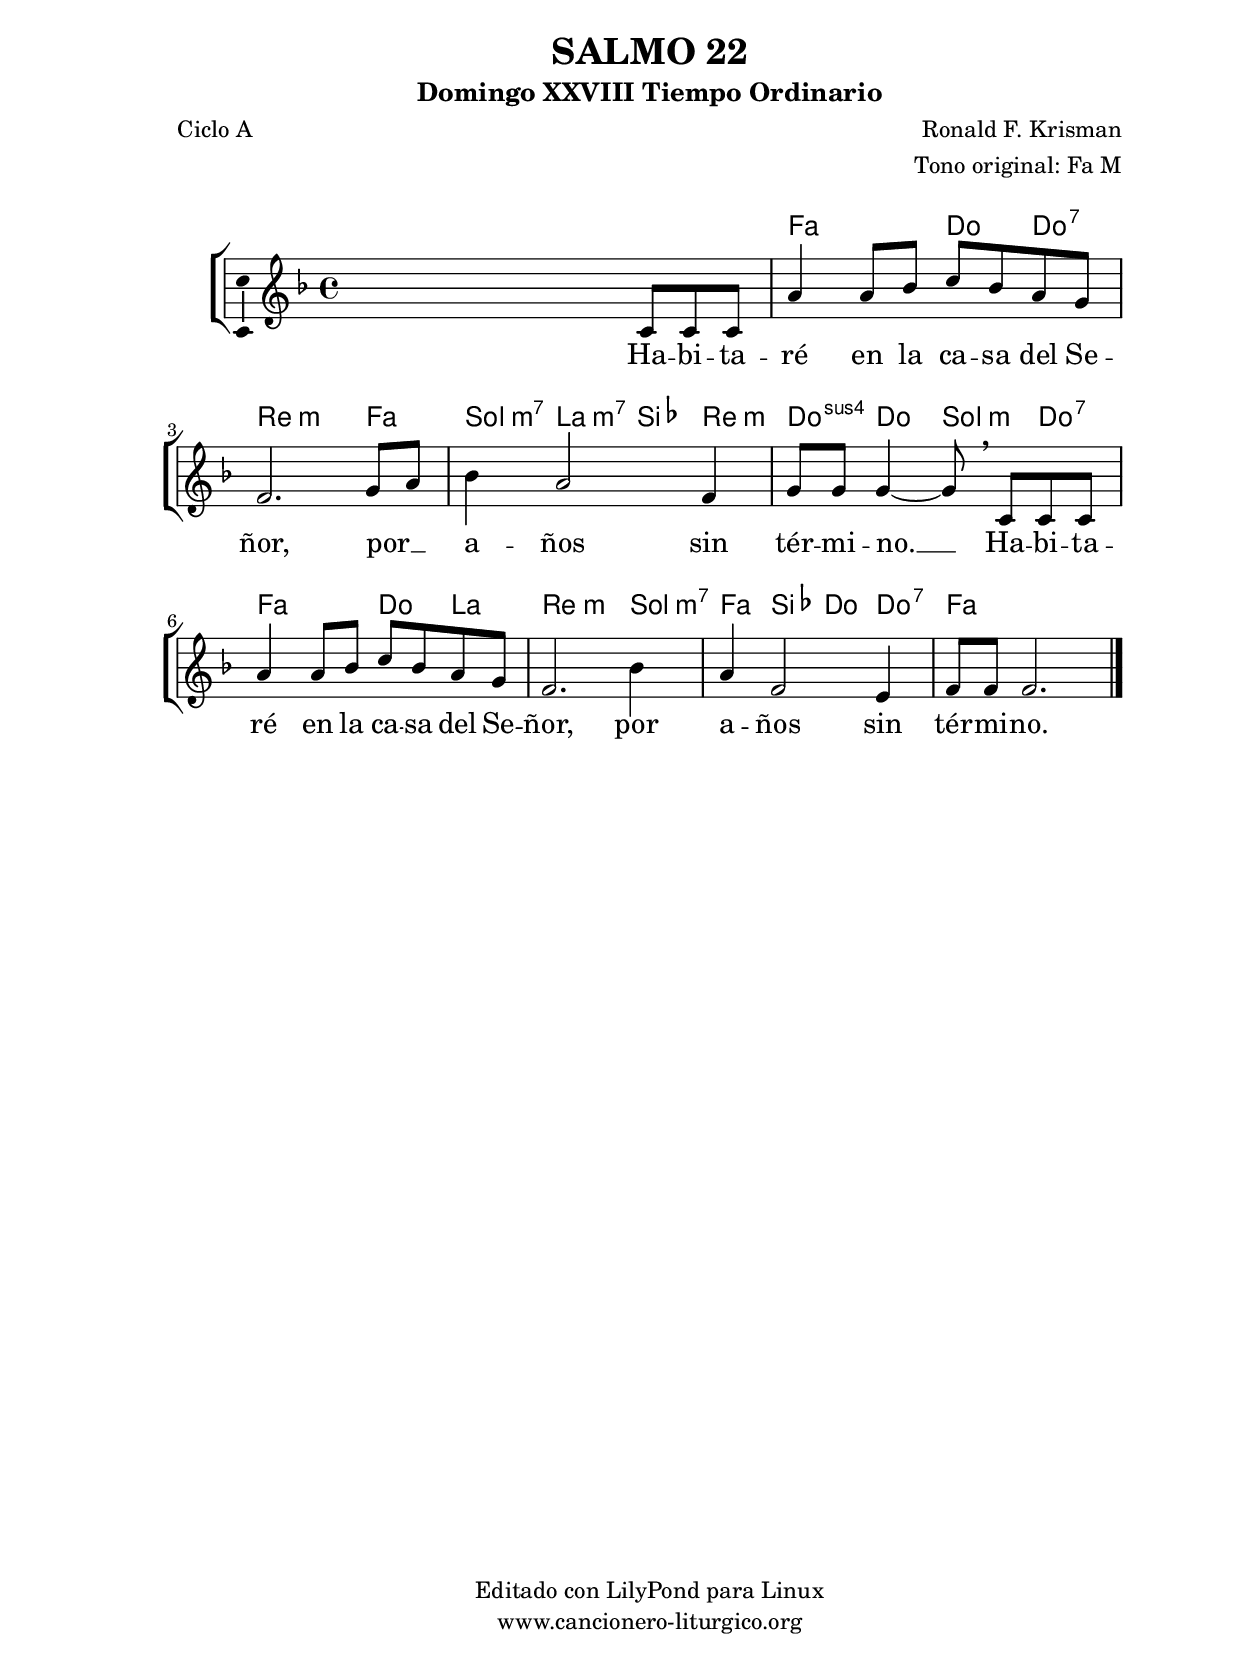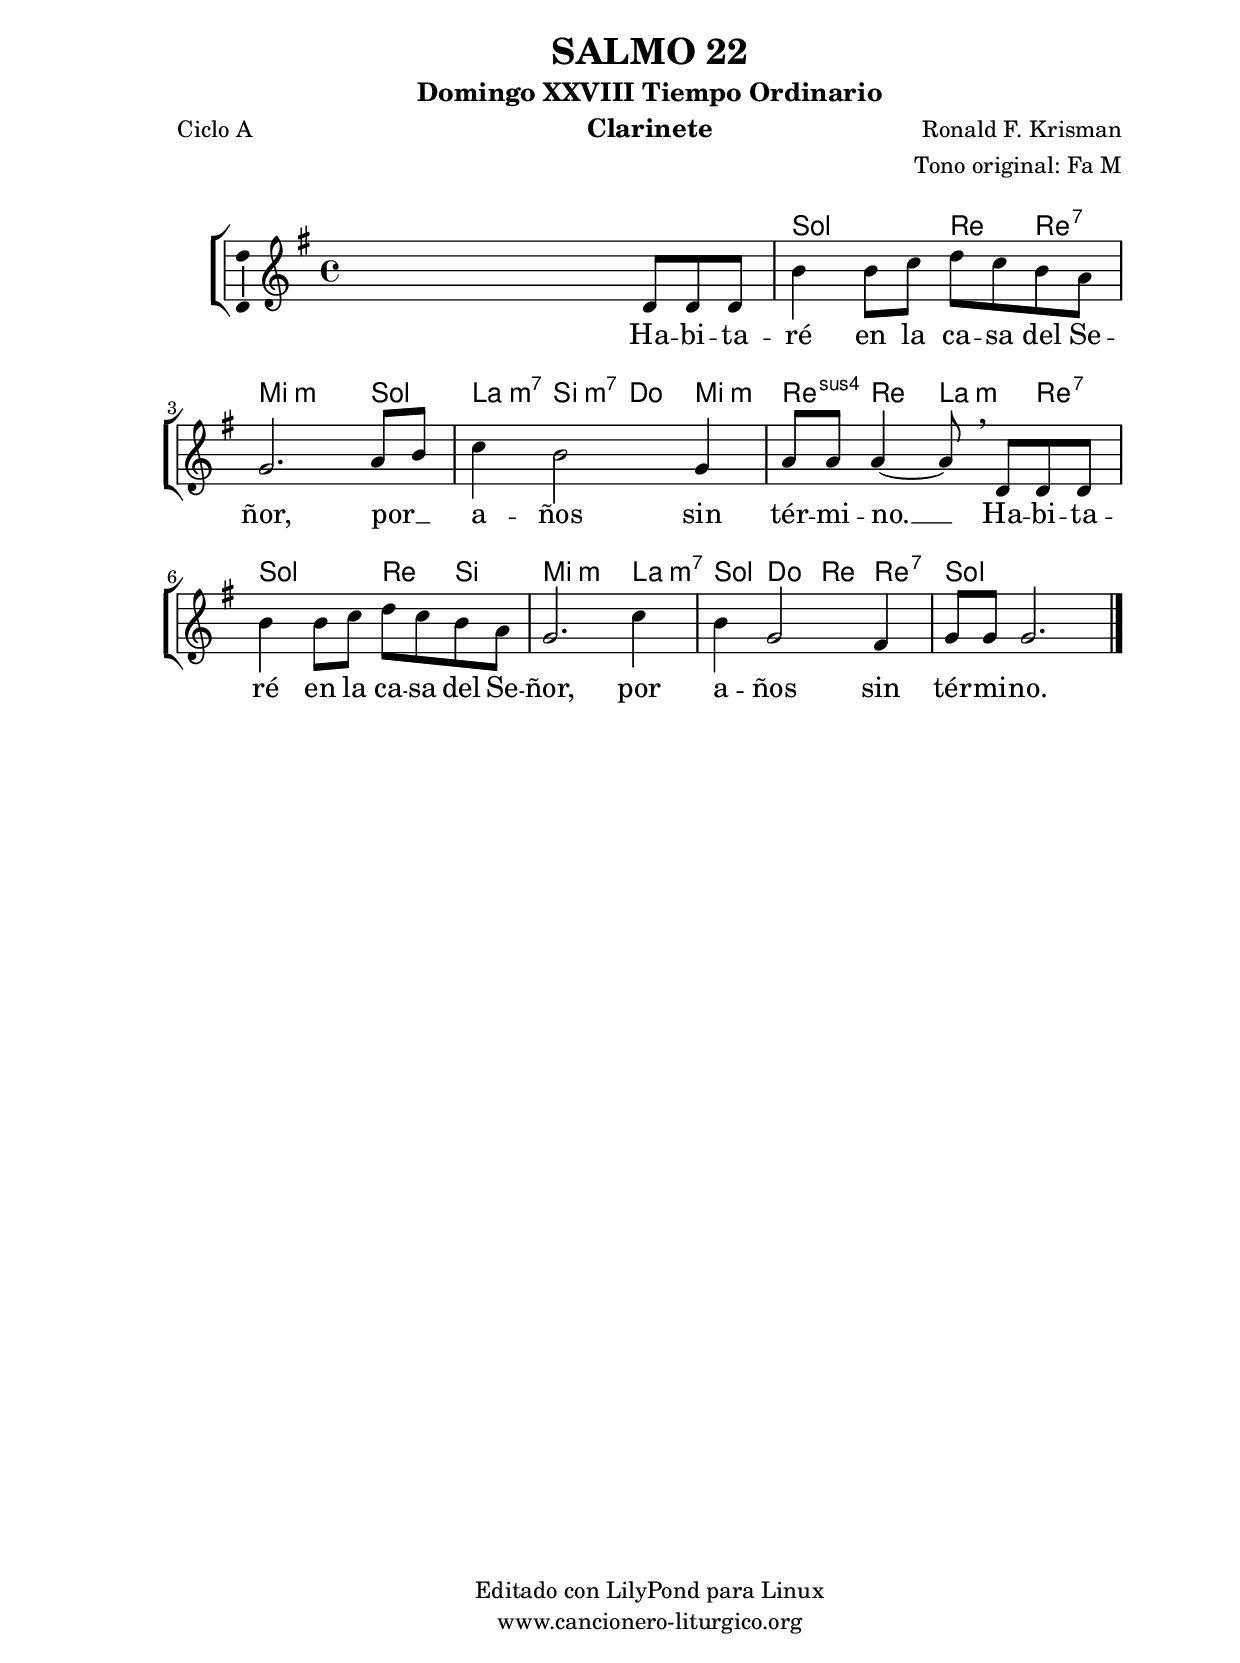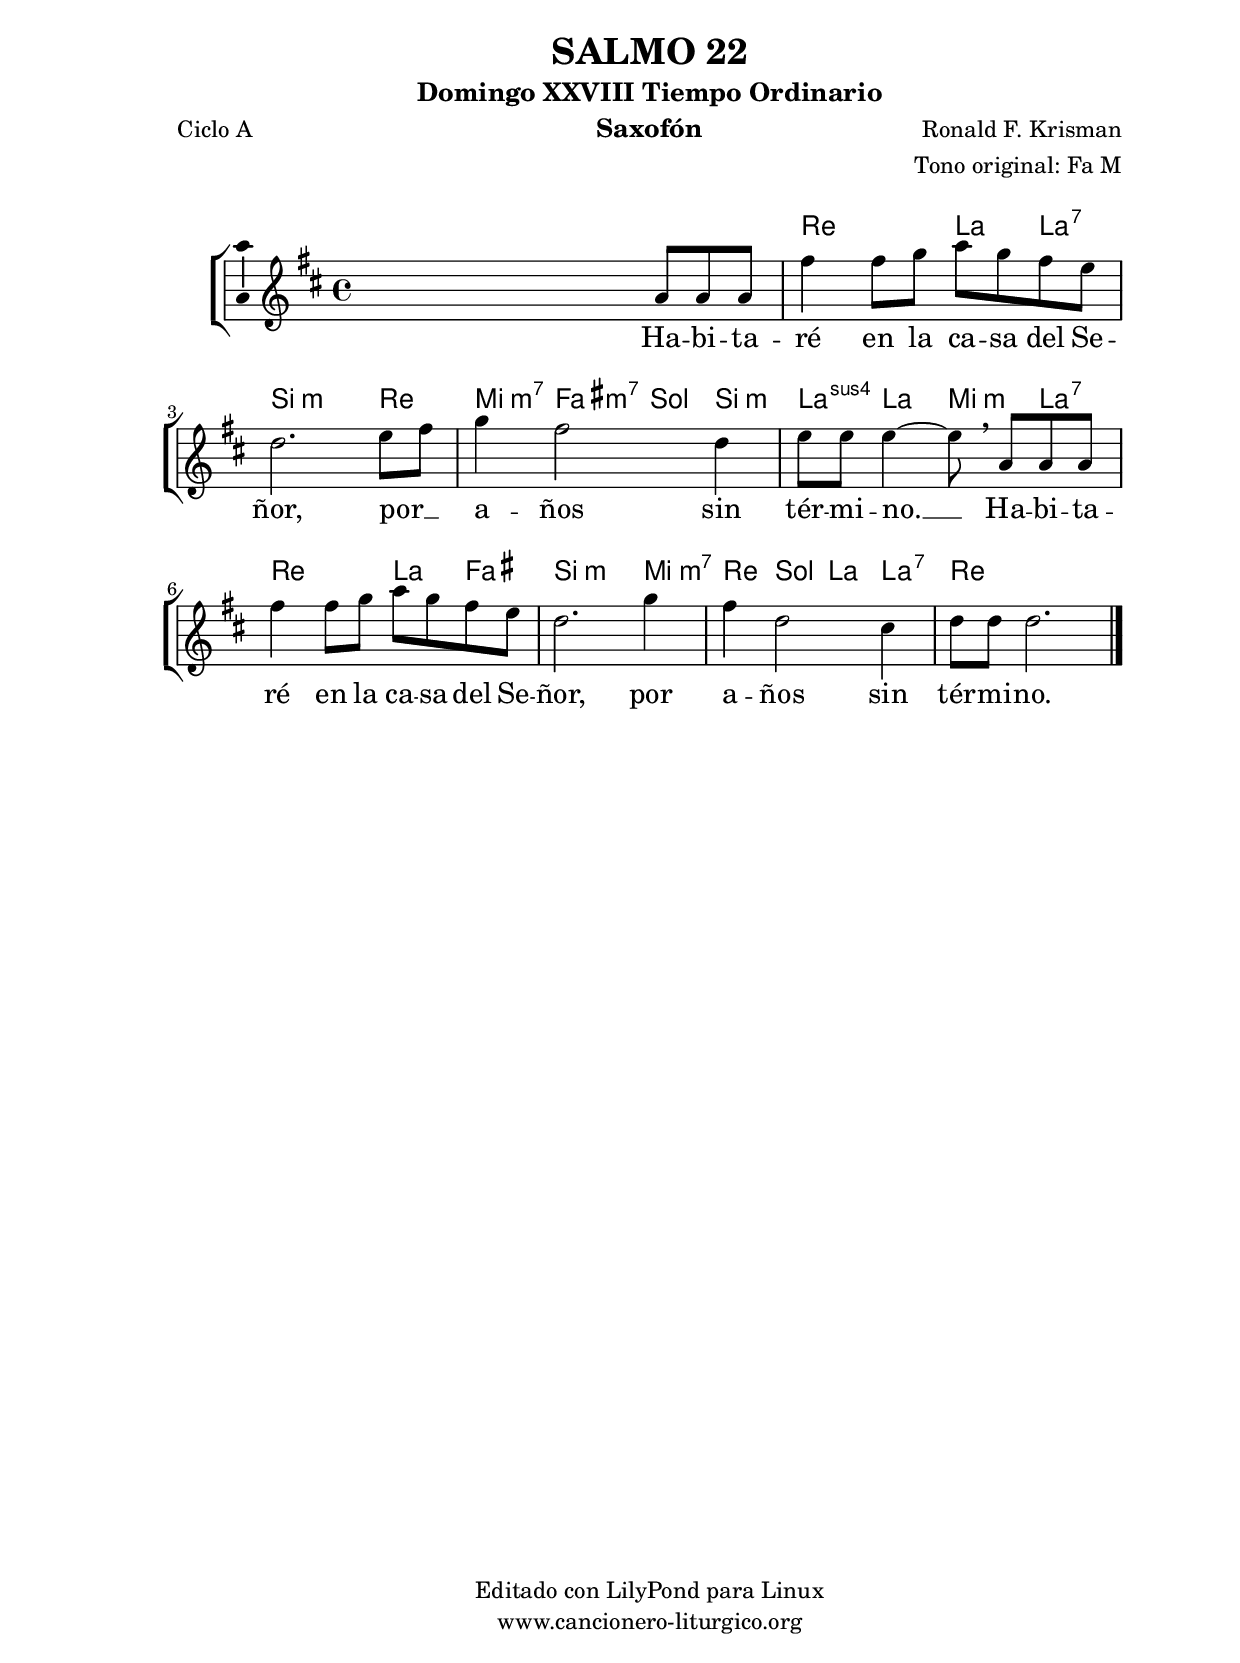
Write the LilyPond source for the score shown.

%
%para convertir .midi en .wav:
%timidity filename.midi -Ow -o finename.wav
%
%
%Para convertir de .wav a .mp3:
%lame -h -m j filename.wav
%
%
%para escuchar el midi:
%timidity nombrefichero.midi
%


%versión de lilypond para la que se ha escrito esta partitura:
\version "2.16.0"

	%Tamaño papel
	#(set-default-paper-size "a4")
	%Tamaño partitura
	#(set-global-staff-size 20)
	%No responde al pulsar sobre una nota
	#(ly:set-option 'point-and-click #f)

%parámetros del encabezamiento:
\header {
	title = "SALMO 22"
	subtitle = "Domingo XXVIII Tiempo Ordinario"
	composer = "Ronald F. Krisman"
	poet = "Ciclo A"
	meter = ""
	arranger = "Tono original: Fa M"
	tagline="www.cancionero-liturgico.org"
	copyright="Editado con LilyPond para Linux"
	}

%parámetros asociados al papel:
\paper  {
	oddHeaderMarkup = \markup {\fill-line { \on-the-fly #not-first-page \fromproperty #'header:title \on-the-fly #not-first-page \fromproperty #'header:composer }}
	evenHeaderMarkup = \markup {\fill-line { \fromproperty #'header:composer \fromproperty #'header:title }}
	#(set-paper-size "a4")
	print-page-number = ##f
	first-page-number = 1
	print-first-page-number = ##f
%	head-separation = 3.0 \cm
	top-margin = 2.0 \cm
	bottom-margin = 0.5\cm
%%%	bottom-margin = -1.0\cm
	left-margin = 3.0 \cm
	line-width = 16.0 \cm 
	indent = 8\mm
	interscoreline = 2.\mm
	between-system-space = 15\mm
%	para que las partituras no llenen la hoja:
	ragged-bottom = ##t
%	idem para la última hoja:
	ragged-last-bottom = ##f
%	para que las partituras llenen el ancho del papel:
	ragged-last = ##f
	after-title-space = 2.5 \cm
%page-count=1
%system-count=8

	%Flexible Vertical Spacing
%	markup-markup-spacing =
%	#'((basic-distance . 15) (minimum-distance . 15) (padding . 3))
	markup-system-spacing =
	#'((basic-distance . 15) (minimum-distance . 15) (padding . 3))
	system-system-spacing =
	#'((basic-distance . 15) (minimum-distance . 15) (padding . 3))
	score-system-spacing =
	#'((basic-distance . 15) (minimum-distance . 15) (padding . 5))
%	top-system-spacing = % header
%	#'((basic-distance . 8) (minimum-distance . 0) (padding . 3))
%	top-markup-spacing =
%	#'((basic-distance . 20) (minimum-distance . 20) (padding . 3))
	last-bottom-spacing = % footer
	#'((basic-distance . 5) (minimum-distance . 5) (padding . 3))
%	score-markup-spacing =
%	#'((basic-distance . 16) (minimum-distance . 13) (padding . 3))

	}


%parámetros que afectan a toda la partitura:
global =  {
	%clave de sol (G):
	\clef G
	%armadura:
%	\transpose bes c
	\key f \major
	\tempo 4=96
	\set Score.tempoHideNote = ##t
	}


acordes = {
	\italianChords
	\chordmode {
%	\transpose bes c
{

s1
f2 c4 c:7 d2.:m f4 g4:m7 a:m7 bes d:m c:sus4 c g:m c:7 f2 c4 a d2.:m g4:m7 f bes c c:7 f1

	}
	}
}

melodia = 
%\transpose bes c
{
	\relative c'{
	\time 4/4
%	\partial 4*1

s2 s8 c8 c c
a'4 a8 bes c bes a g
f2. g8 a
bes4 a2 f4
g8 g g4~g8 \breathe c,8 c c
a'4 a8 bes c bes a g
f2. bes4
a4 f2 e4
f8 f f2.

	\bar "|."
	}
	}


texto = \lyricmode {
Ha -- bi -- ta -- ré en la ca -- sa del Se -- ñor,
por __ _ a -- ños sin tér -- mi -- no. __
Ha -- bi -- ta -- ré en la ca -- sa del Se -- ñor,
por a -- ños sin tér -- mi -- no.

	}


acordesStaff = \context ChordNames = acordesStaff <<
	\set chordChanges = ##t
	\acordes
	>>


vozStaff = \context Voice = vozStaff
\with {\consists "Ambitus_engraver"}
<<
%	\set Staff.instrumentName = ""
%	\set Staff.shortInstrumentName = ""
%	\set Staff.midiInstrument = #"clarinet"
%	\set Staff.midiInstrument = #"cello"
%	\set Staff.midiInstrument = #"flute"
	\set Staff.midiInstrument = #"electric guitar (jazz)"
%	\set Staff.midiInstrument = #"english horn"
%	\set Staff.midiInstrument = #"violin"
%	\set Staff.midiInstrument = #"glockenspiel"
	\set Staff.midiMinimumVolume = #0.7
	\set Staff.midiMaximumVolume = #0.9
	\global
	\melodia
	>>


textoStaff = \context Lyrics = textoStaff <<
	\lyricsto vozStaff \texto
	>>

\book {
	\score {
		\context ChoirStaff {
			\override StaffGroup.SystemStartBracket #'collapse-height = #1
			\override Score.SystemStartBar #'collapse-height = #1
			<<
			\acordesStaff
			\vozStaff
			\textoStaff
			>>
			}
		\layout {
	    		\context {
				\Lyrics
				\override LyricText #'font-size = #2
				}
	   		 \context {
				\Score
				%fontSize = #3
				\override StaffSymbol #'staff-space = #(magstep +3)
				%\override Beam #'thickness = #0.55
				%\override SpacingSpanner #'spacing-increment = #1.0
				%\override Slur #'height-limit = #1.5
				}
			}
		}
	\score {
		\unfoldRepeats
		\context ChoirStaff {
			<<
			\acordesStaff
			\vozStaff
			>>
			}
		\midi {
	  		\context {
	  			\Score
				tempoWholesPerMinute = #(ly:make-moment 70 4)
				}
			}
		}
	}

%Partitura para clarinete
#(define output-suffix "C")
\book {
	\header{
		instrument = "Clarinete"
		}
	\score {
		\context ChoirStaff {
			\override StaffGroup.SystemStartBracket #'collapse-height = #1
			\override Score.SystemStartBar #'collapse-height = #1
\transpose c d
			<<
			\acordesStaff
			\vozStaff
			\textoStaff
			>>
			}
		\layout {
	    		\context {
				\Lyrics
				\override LyricText #'font-size = #2
				}
	   		 \context {
				\Score
				%fontSize = #3
				\override StaffSymbol #'staff-space = #(magstep +3)
				%\override Beam #'thickness = #0.55
				%\override SpacingSpanner #'spacing-increment = #1.0
				%\override Slur #'height-limit = #1.5
				}
			}
		}
	}

%Partitura para saxofón
#(define output-suffix "S")
\book {
	\header{
		instrument = "Saxofón"
		}
	\score {
		\context ChoirStaff {
			\override StaffGroup.SystemStartBracket #'collapse-height = #1
			\override Score.SystemStartBar #'collapse-height = #1
\transpose c a
			<<
			\acordesStaff
			\vozStaff
			\textoStaff
			>>
			}
		\layout {
	    		\context {
				\Lyrics
				\override LyricText #'font-size = #2
				}
	   		 \context {
				\Score
				%fontSize = #3
				\override StaffSymbol #'staff-space = #(magstep +3)
				%\override Beam #'thickness = #0.55
				%\override SpacingSpanner #'spacing-increment = #1.0
				%\override Slur #'height-limit = #1.5
				}
			}
		}
	}

